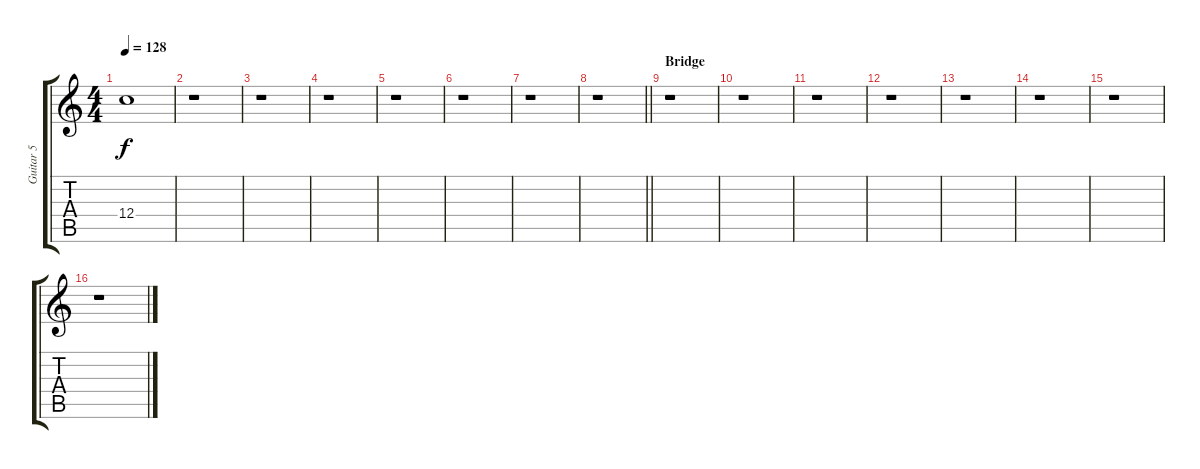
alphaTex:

\track ("Guitar 5" "Guitar 5") {instrument electricguitarjazz}
\staff {score tabs}
\tuning (D4 A3 F3 C3 G2 C2) {hide}
\ts (4 4)
\tempo 128
\clef g2
\ks c
12.4{t}.1{dy f} |
r.1 |
r.1 |
r.1 |
r.1 |
r.1 |
r.1 |
\barLineRight lightlight
r.1 |
\section ("" "Bridge")
r.1 |
r.1 |
r.1 |
r.1 |
r.1 |
r.1 |
r.1 |
r.1
